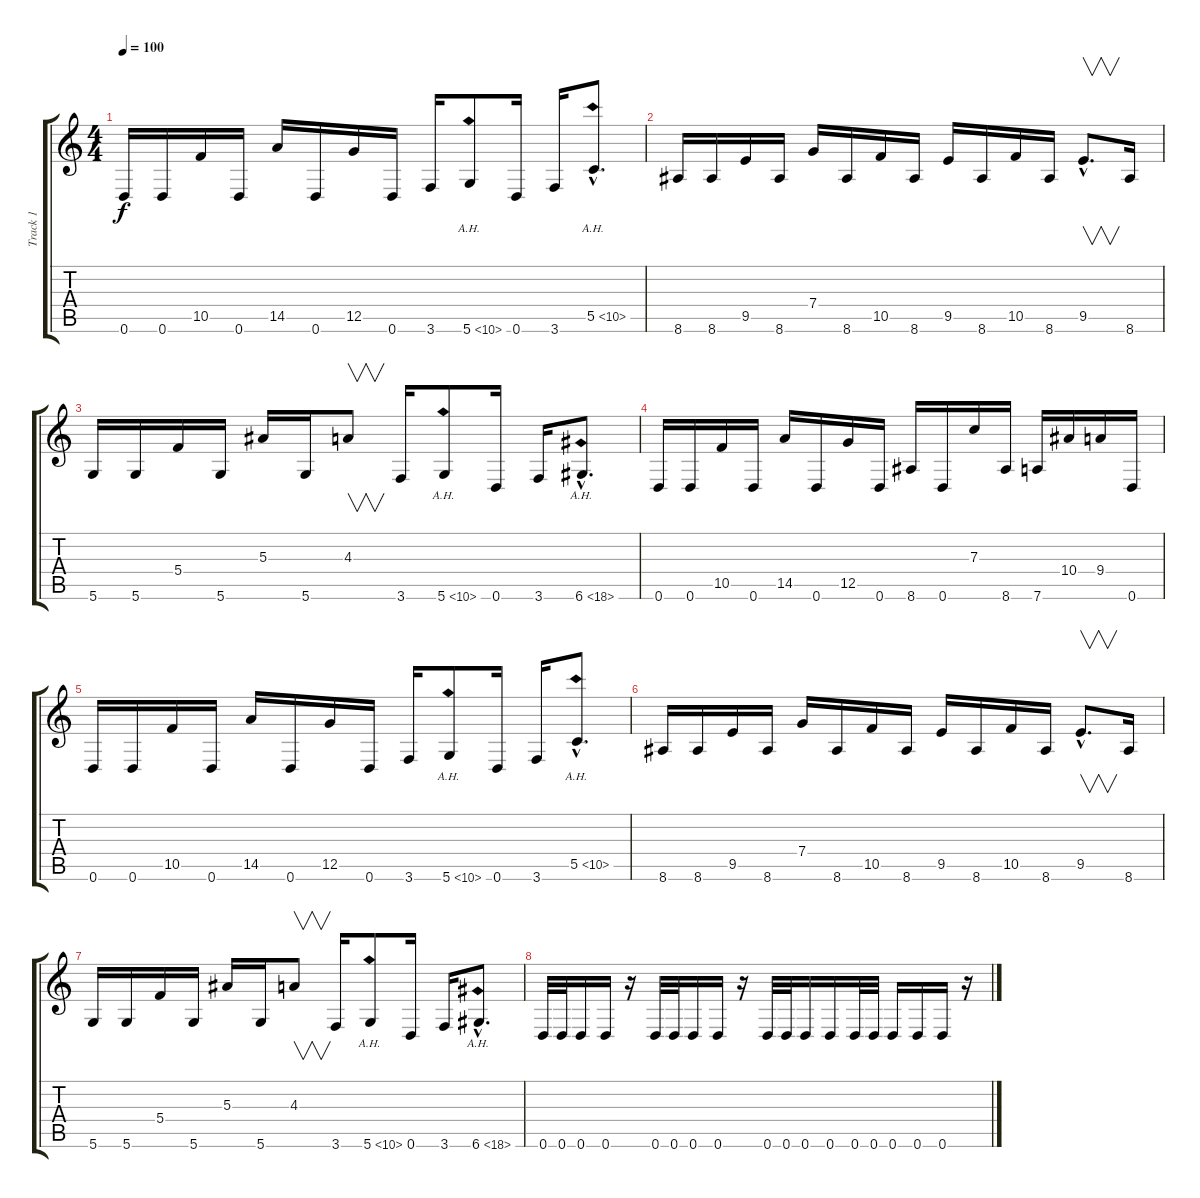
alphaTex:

\track ("Track 1" "Track 1") {instrument overdrivenguitar}
\staff {score tabs}
\tuning (D4 A3 F3 C3 G2 D2) {hide}
\ts (4 4)
\tempo 100
\clef g2
\ks c
0.6.16{dy f} 0.6.16 10.5.16 0.6.16 14.5.16 0.6.16 12.5.16 0.6.16 3.6.16 5.6{be (hold 0 0 60 0) ah 5}.8{instrument guitarharmonics} 0.6.16{instrument overdrivenguitar} 3.6.16 5.5{be (hold 0 0 60 0) ah 5 hac}.8{d instrument guitarharmonics} |
8.6.16{instrument overdrivenguitar} 8.6.16 9.5.16 8.6.16 7.4.16 8.6.16 10.5.16 8.6.16 9.5.16 8.6.16 10.5.16 8.6.16 9.5{hac}.8{v d} 8.6.16 |
5.6.16 5.6.16 5.4.16 5.6.16 5.3.16 5.6.16 4.3.8{v} 3.6.16 5.6{be (hold 0 0 60 0) ah 5}.8{instrument guitarharmonics} 0.6.16{instrument overdrivenguitar} 3.6.16 6.6{be (hold 0 0 60 0) ah 12 hac}.8{d instrument guitarharmonics} |
0.6.16{instrument overdrivenguitar} 0.6.16 10.5.16 0.6.16 14.5.16 0.6.16 12.5.16 0.6.16 8.6.16 0.6.16 7.3.16 8.6.16 7.6.16 10.4.16 9.4.16 0.6.16 |
0.6.16 0.6.16 10.5.16 0.6.16 14.5.16 0.6.16 12.5.16 0.6.16 3.6.16 5.6{be (hold 0 0 60 0) ah 5}.8{instrument guitarharmonics} 0.6.16{instrument overdrivenguitar} 3.6.16 5.5{be (hold 0 0 60 0) ah 5 hac}.8{d instrument guitarharmonics} |
8.6.16{instrument overdrivenguitar} 8.6.16 9.5.16 8.6.16 7.4.16 8.6.16 10.5.16 8.6.16 9.5.16 8.6.16 10.5.16 8.6.16 9.5{hac}.8{v d} 8.6.16 |
5.6.16 5.6.16 5.4.16 5.6.16 5.3.16 5.6.16 4.3.8{v} 3.6.16 5.6{be (hold 0 0 60 0) ah 5}.8{instrument guitarharmonics} 0.6.16{instrument overdrivenguitar} 3.6.16 6.6{be (hold 0 0 60 0) ah 12 hac}.8{d instrument guitarharmonics} |
0.6.32{instrument overdrivenguitar} 0.6.32 0.6.16 0.6.16 r.16 0.6.32 0.6.32 0.6.16 0.6.16 r.16 0.6.32 0.6.32 0.6.16 0.6.16 0.6.32 0.6.32 0.6.16 0.6.16 0.6.16 r.16
